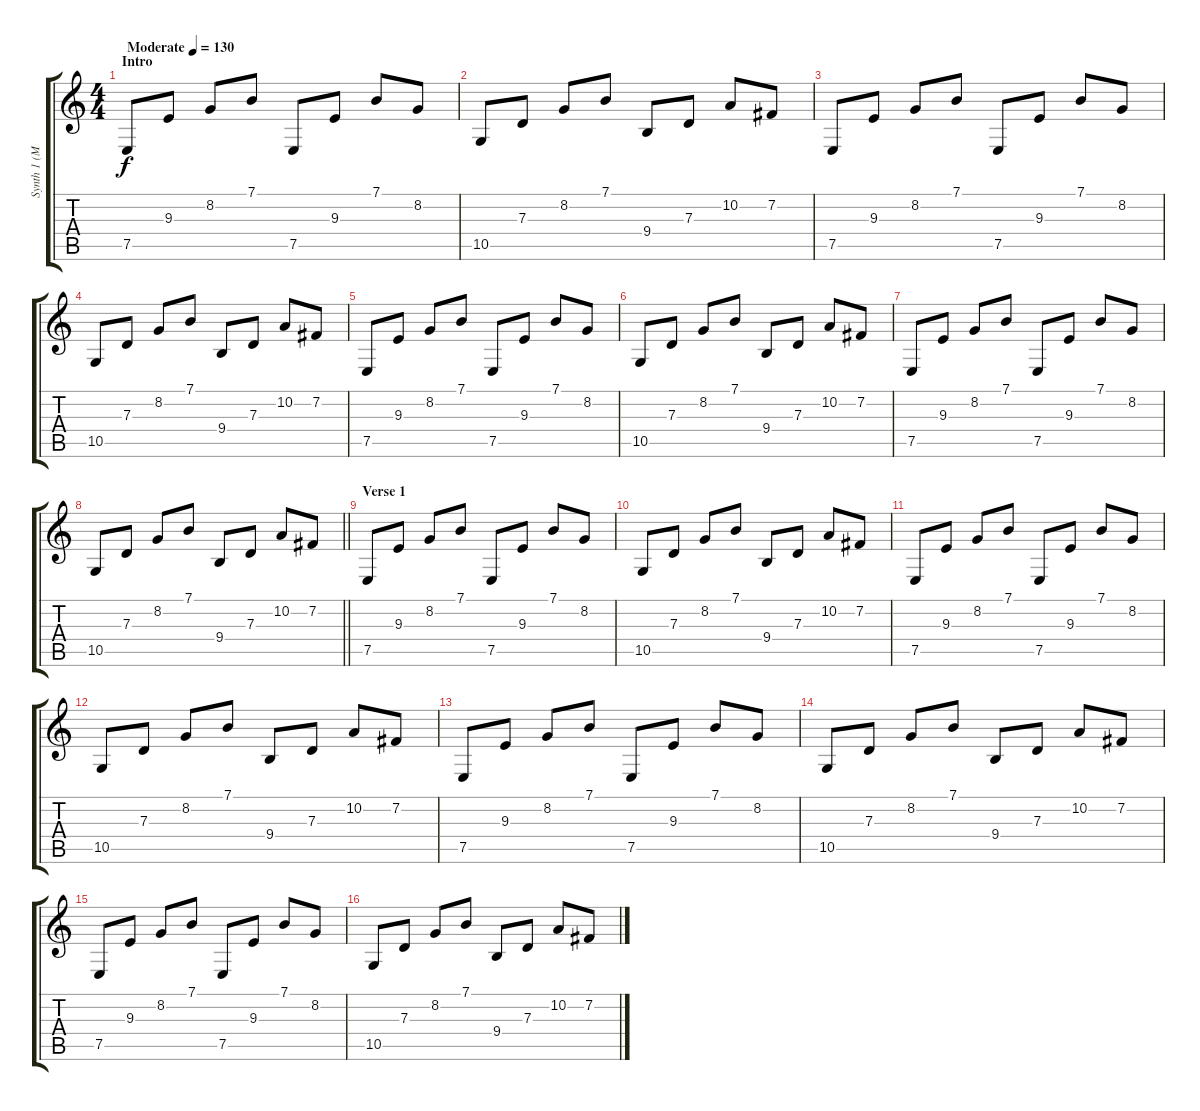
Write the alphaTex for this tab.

\track ("Synth 1 (Main Riff)" "Synth 1 (M") {instrument pad3polysynth}
\staff {score tabs}
\tuning (E4 B3 G3 D3 A2 E2) {hide}
\ts (4 4)
\section ("" "Intro")
\tempo (130 "Moderate")
\clef g2
\ks c
7.5.8{dy f instrument pad3polysynth} 9.3.8 8.2.8 7.1.8 7.5.8 9.3.8 7.1.8 8.2.8 |
10.5.8 7.3.8 8.2.8 7.1.8 9.4.8 7.3.8 10.2.8 7.2.8 |
7.5.8 9.3.8 8.2.8 7.1.8 7.5.8 9.3.8 7.1.8 8.2.8 |
10.5.8 7.3.8 8.2.8 7.1.8 9.4.8 7.3.8 10.2.8 7.2.8 |
7.5.8 9.3.8 8.2.8 7.1.8 7.5.8 9.3.8 7.1.8 8.2.8 |
10.5.8 7.3.8 8.2.8 7.1.8 9.4.8 7.3.8 10.2.8 7.2.8 |
7.5.8 9.3.8 8.2.8 7.1.8 7.5.8 9.3.8 7.1.8 8.2.8 |
\barLineRight lightlight
10.5.8 7.3.8 8.2.8 7.1.8 9.4.8 7.3.8 10.2.8 7.2.8 |
\section ("" "Verse 1")
7.5.8 9.3.8 8.2.8 7.1.8 7.5.8 9.3.8 7.1.8 8.2.8 |
10.5.8 7.3.8 8.2.8 7.1.8 9.4.8 7.3.8 10.2.8 7.2.8 |
7.5.8 9.3.8 8.2.8 7.1.8 7.5.8 9.3.8 7.1.8 8.2.8 |
10.5.8 7.3.8 8.2.8 7.1.8 9.4.8 7.3.8 10.2.8 7.2.8 |
7.5.8 9.3.8 8.2.8 7.1.8 7.5.8 9.3.8 7.1.8 8.2.8 |
10.5.8 7.3.8 8.2.8 7.1.8 9.4.8 7.3.8 10.2.8 7.2.8 |
7.5.8 9.3.8 8.2.8 7.1.8 7.5.8 9.3.8 7.1.8 8.2.8 |
10.5.8 7.3.8 8.2.8 7.1.8 9.4.8 7.3.8 10.2.8 7.2.8
